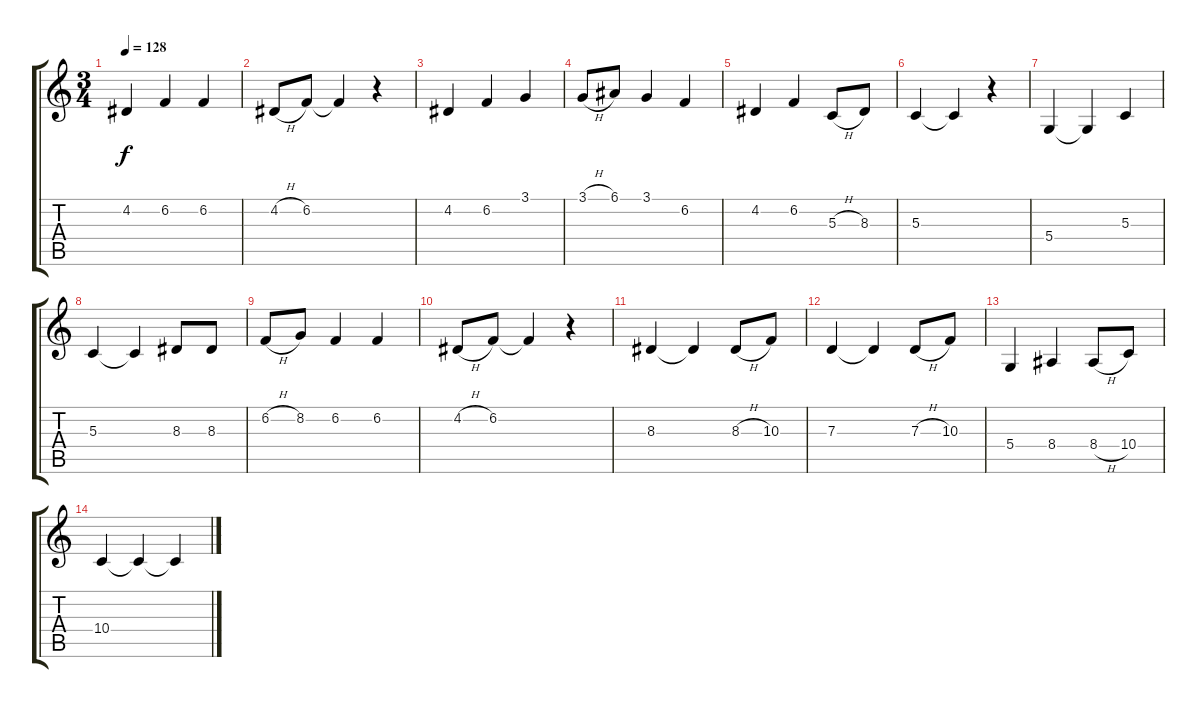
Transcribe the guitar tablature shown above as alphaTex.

\track "" {instrument pad6metallic}
\staff {score tabs}
\tuning (E4 B3 G3 D3 A2 E2) {hide}
\ts (3 4)
\tempo 128
\clef g2
\ks c
4.2.4{dy f} 6.2.4 6.2.4 |
4.2{h}.8 6.2.8 6.2{t}.4 r.4 |
4.2.4 6.2.4 3.1.4 |
3.1{h}.8 6.1.8 3.1.4 6.2.4 |
4.2.4 6.2.4 5.3{h}.8 8.3.8 |
5.3.4 5.3{t}.4 r.4 |
5.4.4 5.4{t}.4 5.3.4 |
5.3.4 5.3{t}.4 8.3.8 8.3.8 |
6.2{h}.8 8.2.8 6.2.4 6.2.4 |
4.2{h}.8 6.2.8 6.2{t}.4 r.4 |
8.3.4 8.3{t}.4 8.3{h}.8 10.3.8 |
7.3.4 7.3{t}.4 7.3{h}.8 10.3.8 |
5.4.4 8.4.4 8.4{h}.8 10.4.8 |
10.4.4 10.4{t}.4 10.4{t}.4
